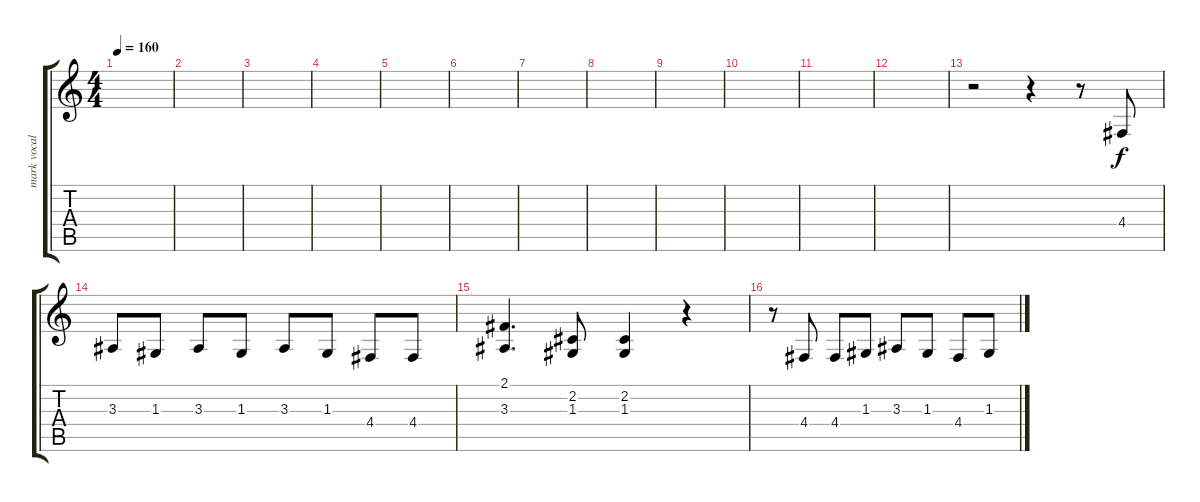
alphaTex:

\track ("mark vocal" "mark vocal") {instrument altosax}
\staff {score tabs}
\tuning (E4 B3 G3 D3 A2 E2) {hide}
\ts (4 4)
\tempo 160
\clef g2
\ks c
|
|
|
|
|
|
|
|
|
|
|
|
r.2 r.4 r.8 4.4.8 |
3.3.8 1.3.8 3.3.8 1.3.8 3.3.8 1.3.8 4.4.8 4.4.8 |
(2.1 3.3).4{d} (2.2 1.3).8 (2.2 1.3).4 r.4 |
r.8 4.4.8 4.4.8 1.3.8 3.3.8 1.3.8 4.4.8 1.3.8
